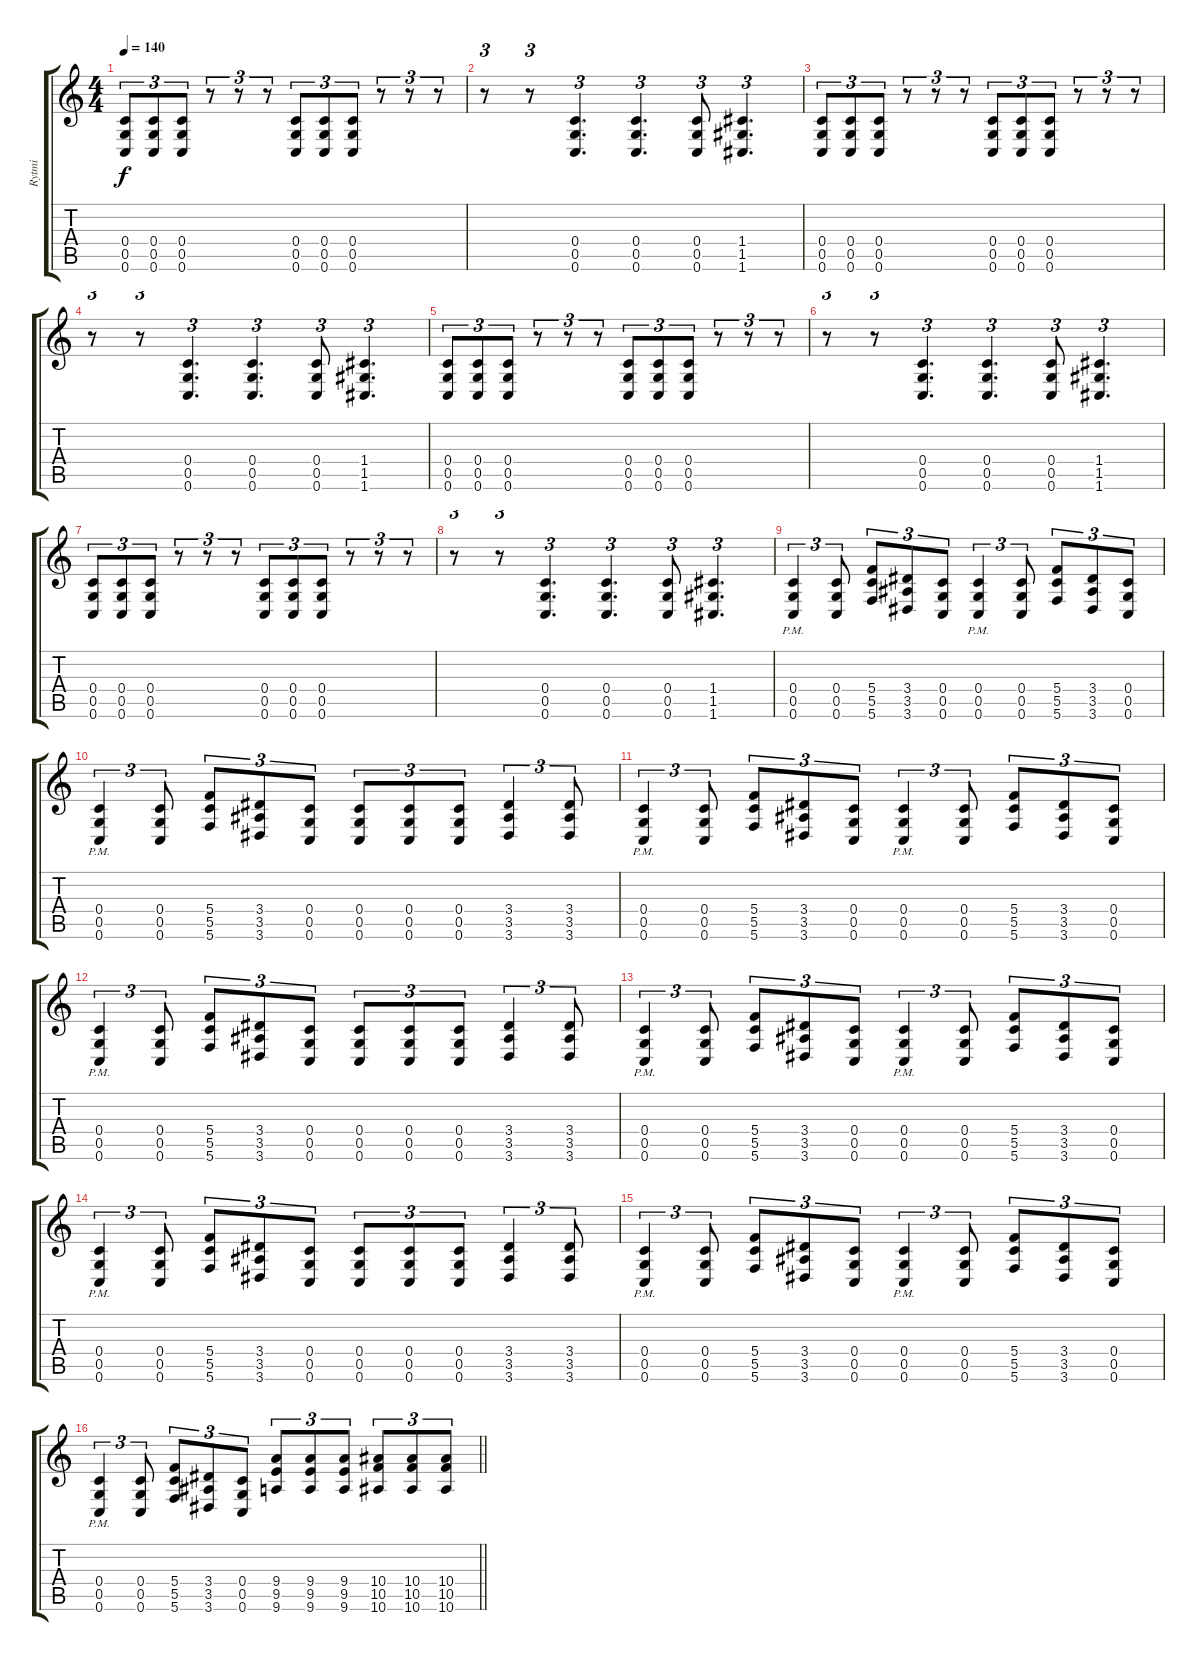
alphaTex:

\track ("Rytmi" "Rytmi") {instrument distortionguitar}
\staff {score tabs}
\tuning (D4 A3 F3 C3 G2 C2) {hide}
\ts (4 4)
\tempo 140
\clef g2
\ks c
(0.4 0.5 0.6).8{tu (3 2) dy f} (0.4 0.5 0.6).8{tu (3 2)} (0.4 0.5 0.6).8{tu (3 2)} r.8{tu (3 2)} r.8{tu (3 2)} r.8{tu (3 2)} (0.4 0.5 0.6).8{tu (3 2)} (0.4 0.5 0.6).8{tu (3 2)} (0.4 0.5 0.6).8{tu (3 2)} r.8{tu (3 2)} r.8{tu (3 2)} r.8{tu (3 2)} |
r.8{tu (3 2)} r.8{tu (3 2)} (0.4 0.5 0.6).4{d tu (3 2)} (0.4 0.5 0.6).4{d tu (3 2)} (0.4 0.5 0.6).8{tu (3 2)} (1.4 1.5 1.6).4{d tu (3 2)} |
(0.4 0.5 0.6).8{tu (3 2)} (0.4 0.5 0.6).8{tu (3 2)} (0.4 0.5 0.6).8{tu (3 2)} r.8{tu (3 2)} r.8{tu (3 2)} r.8{tu (3 2)} (0.4 0.5 0.6).8{tu (3 2)} (0.4 0.5 0.6).8{tu (3 2)} (0.4 0.5 0.6).8{tu (3 2)} r.8{tu (3 2)} r.8{tu (3 2)} r.8{tu (3 2)} |
r.8{tu (3 2)} r.8{tu (3 2)} (0.4 0.5 0.6).4{d tu (3 2)} (0.4 0.5 0.6).4{d tu (3 2)} (0.4 0.5 0.6).8{tu (3 2)} (1.4 1.5 1.6).4{d tu (3 2)} |
(0.4 0.5 0.6).8{tu (3 2)} (0.4 0.5 0.6).8{tu (3 2)} (0.4 0.5 0.6).8{tu (3 2)} r.8{tu (3 2)} r.8{tu (3 2)} r.8{tu (3 2)} (0.4 0.5 0.6).8{tu (3 2)} (0.4 0.5 0.6).8{tu (3 2)} (0.4 0.5 0.6).8{tu (3 2)} r.8{tu (3 2)} r.8{tu (3 2)} r.8{tu (3 2)} |
r.8{tu (3 2)} r.8{tu (3 2)} (0.4 0.5 0.6).4{d tu (3 2)} (0.4 0.5 0.6).4{d tu (3 2)} (0.4 0.5 0.6).8{tu (3 2)} (1.4 1.5 1.6).4{d tu (3 2)} |
(0.4 0.5 0.6).8{tu (3 2)} (0.4 0.5 0.6).8{tu (3 2)} (0.4 0.5 0.6).8{tu (3 2)} r.8{tu (3 2)} r.8{tu (3 2)} r.8{tu (3 2)} (0.4 0.5 0.6).8{tu (3 2)} (0.4 0.5 0.6).8{tu (3 2)} (0.4 0.5 0.6).8{tu (3 2)} r.8{tu (3 2)} r.8{tu (3 2)} r.8{tu (3 2)} |
r.8{tu (3 2)} r.8{tu (3 2)} (0.4 0.5 0.6).4{d tu (3 2)} (0.4 0.5 0.6).4{d tu (3 2)} (0.4 0.5 0.6).8{tu (3 2)} (1.4 1.5 1.6).4{d tu (3 2)} |
(0.4{pm} 0.5{pm} 0.6{pm}).4{tu (3 2)} (0.4 0.5 0.6).8{tu (3 2)} (5.4 5.5 5.6).8{tu (3 2)} (3.4 3.5 3.6).8{tu (3 2)} (0.4 0.5 0.6).8{tu (3 2)} (0.4{pm} 0.5{pm} 0.6{pm}).4{tu (3 2)} (0.4 0.5 0.6).8{tu (3 2)} (5.4 5.5 5.6).8{tu (3 2)} (3.4 3.5 3.6).8{tu (3 2)} (0.4 0.5 0.6).8{tu (3 2)} |
(0.4{pm} 0.5{pm} 0.6{pm}).4{tu (3 2)} (0.4 0.5 0.6).8{tu (3 2)} (5.4 5.5 5.6).8{tu (3 2)} (3.4 3.5 3.6).8{tu (3 2)} (0.4 0.5 0.6).8{tu (3 2)} (0.4 0.5 0.6).8{tu (3 2)} (0.4 0.5 0.6).8{tu (3 2)} (0.4 0.5 0.6).8{tu (3 2)} (3.4 3.5 3.6).4{tu (3 2)} (3.4 3.5 3.6).8{tu (3 2)} |
(0.4{pm} 0.5{pm} 0.6{pm}).4{tu (3 2)} (0.4 0.5 0.6).8{tu (3 2)} (5.4 5.5 5.6).8{tu (3 2)} (3.4 3.5 3.6).8{tu (3 2)} (0.4 0.5 0.6).8{tu (3 2)} (0.4{pm} 0.5{pm} 0.6{pm}).4{tu (3 2)} (0.4 0.5 0.6).8{tu (3 2)} (5.4 5.5 5.6).8{tu (3 2)} (3.4 3.5 3.6).8{tu (3 2)} (0.4 0.5 0.6).8{tu (3 2)} |
(0.4{pm} 0.5{pm} 0.6{pm}).4{tu (3 2)} (0.4 0.5 0.6).8{tu (3 2)} (5.4 5.5 5.6).8{tu (3 2)} (3.4 3.5 3.6).8{tu (3 2)} (0.4 0.5 0.6).8{tu (3 2)} (0.4 0.5 0.6).8{tu (3 2)} (0.4 0.5 0.6).8{tu (3 2)} (0.4 0.5 0.6).8{tu (3 2)} (3.4 3.5 3.6).4{tu (3 2)} (3.4 3.5 3.6).8{tu (3 2)} |
(0.4{pm} 0.5{pm} 0.6{pm}).4{tu (3 2)} (0.4 0.5 0.6).8{tu (3 2)} (5.4 5.5 5.6).8{tu (3 2)} (3.4 3.5 3.6).8{tu (3 2)} (0.4 0.5 0.6).8{tu (3 2)} (0.4{pm} 0.5{pm} 0.6{pm}).4{tu (3 2)} (0.4 0.5 0.6).8{tu (3 2)} (5.4 5.5 5.6).8{tu (3 2)} (3.4 3.5 3.6).8{tu (3 2)} (0.4 0.5 0.6).8{tu (3 2)} |
(0.4{pm} 0.5{pm} 0.6{pm}).4{tu (3 2)} (0.4 0.5 0.6).8{tu (3 2)} (5.4 5.5 5.6).8{tu (3 2)} (3.4 3.5 3.6).8{tu (3 2)} (0.4 0.5 0.6).8{tu (3 2)} (0.4 0.5 0.6).8{tu (3 2)} (0.4 0.5 0.6).8{tu (3 2)} (0.4 0.5 0.6).8{tu (3 2)} (3.4 3.5 3.6).4{tu (3 2)} (3.4 3.5 3.6).8{tu (3 2)} |
(0.4{pm} 0.5{pm} 0.6{pm}).4{tu (3 2)} (0.4 0.5 0.6).8{tu (3 2)} (5.4 5.5 5.6).8{tu (3 2)} (3.4 3.5 3.6).8{tu (3 2)} (0.4 0.5 0.6).8{tu (3 2)} (0.4{pm} 0.5{pm} 0.6{pm}).4{tu (3 2)} (0.4 0.5 0.6).8{tu (3 2)} (5.4 5.5 5.6).8{tu (3 2)} (3.4 3.5 3.6).8{tu (3 2)} (0.4 0.5 0.6).8{tu (3 2)} |
\barLineRight lightlight
(0.4{pm} 0.5{pm} 0.6{pm}).4{tu (3 2)} (0.4 0.5 0.6).8{tu (3 2)} (5.4 5.5 5.6).8{tu (3 2)} (3.4 3.5 3.6).8{tu (3 2)} (0.4 0.5 0.6).8{tu (3 2)} (9.4 9.5 9.6).8{tu (3 2)} (9.4 9.5 9.6).8{tu (3 2)} (9.4 9.5 9.6).8{tu (3 2)} (10.4 10.5 10.6).8{tu (3 2)} (10.4 10.5 10.6).8{tu (3 2)} (10.4 10.5 10.6).8{tu (3 2)}
